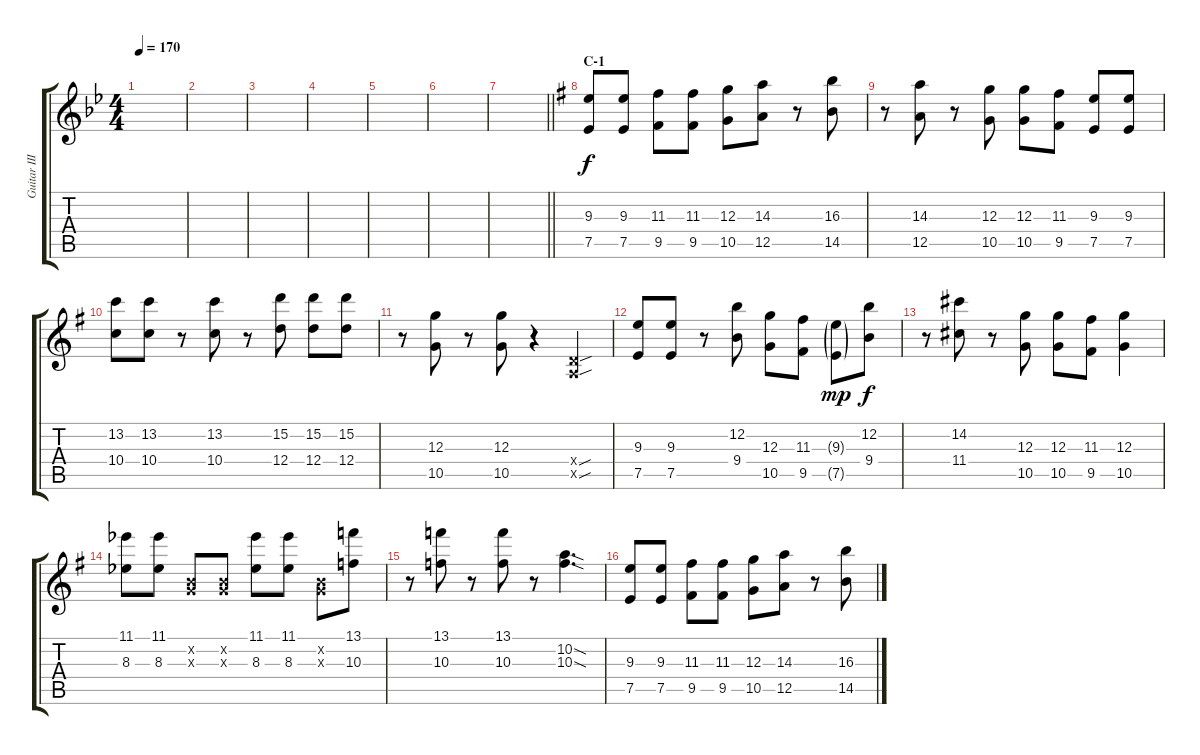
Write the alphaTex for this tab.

\track ("Guitar III (Nakano Azusa)" "Guitar III") {instrument distortionguitar}
\staff {score tabs}
\tuning (E4 B3 G3 D3 A2 E2) {hide}
\ts (4 4)
\tempo 170
\clef g2
\ks bb
|
|
|
|
|
|
\barLineRight lightlight
|
\section ("" "C-1")
\ks g
(9.3 7.5).8 (9.3 7.5).8 (11.3 9.5).8 (11.3 9.5).8 (12.3 10.5).8 (14.3 12.5).8 r.8 (16.3 14.5).8 |
r.8 (14.3 12.5).8 r.8 (12.3 10.5).8 (12.3 10.5).8 (11.3 9.5).8 (9.3 7.5).8 (9.3 7.5).8 |
(13.2 10.4).8 (13.2 10.4).8 r.8 (13.2 10.4).8 r.8 (15.2 12.4).8 (15.2 12.4).8 (15.2 12.4).8 |
r.8 (12.3 10.5).8 r.8 (12.3 10.5).8 r.4 (0.4{sou x} 0.5{sou x}).4 |
(9.3 7.5).8 (9.3 7.5).8 r.8 (12.2 9.4).8 (12.3 10.5).8 (11.3 9.5).8 (9.3{g} 7.5{g}).8{dy mp} (12.2 9.4).8{dy f} |
r.8 (14.2 11.4).8 r.8 (12.3 10.5).8 (12.3 10.5).8 (11.3 9.5).8 (12.3 10.5).4 |
(11.1{acc b} 8.3{acc b}).8 (11.1{acc b} 8.3{acc b}).8 (0.2{x} 0.3{x}).8 (0.2{x} 0.3{x}).8 (11.1{acc b} 8.3{acc b}).8 (11.1{acc b} 8.3{acc b}).8 (0.2{x} 0.3{x}).8 (13.1 10.3).8 |
r.8 (13.1 10.3).8 r.8 (13.1 10.3).8 r.8 (10.2{sod} 10.3{sod}).4{d} |
(9.3 7.5).8 (9.3 7.5).8 (11.3 9.5).8 (11.3 9.5).8 (12.3 10.5).8 (14.3 12.5).8 r.8 (16.3 14.5).8
